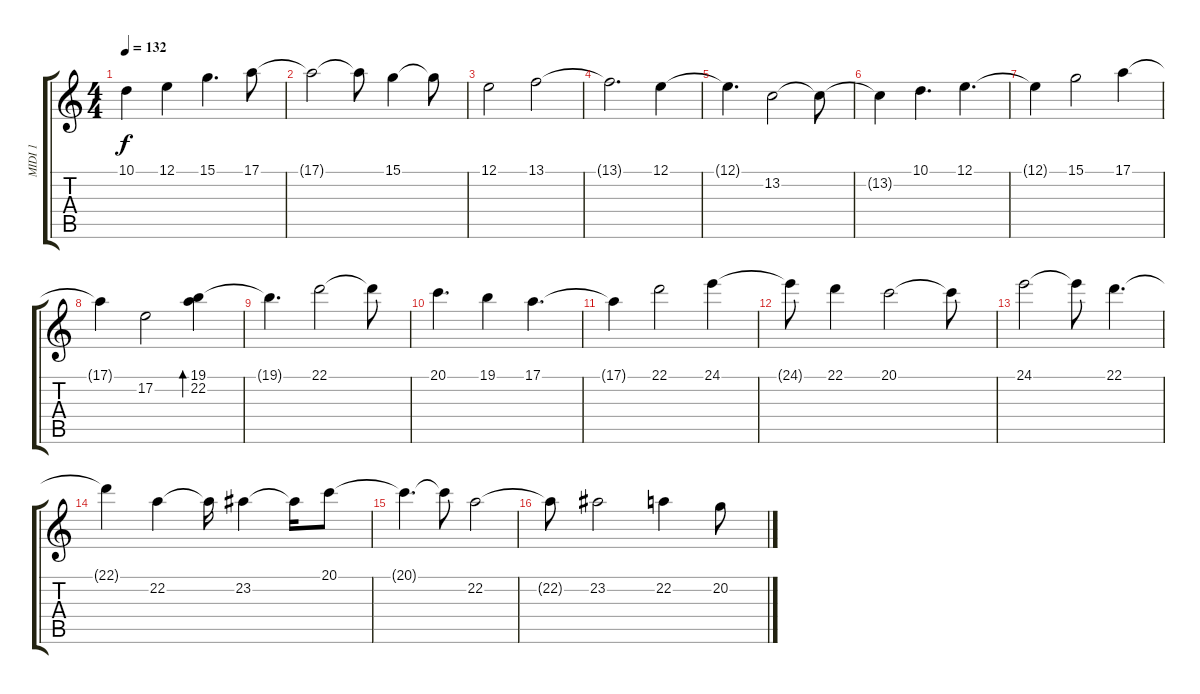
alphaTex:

\track ("MIDI 1" "MIDI 1") {solo instrument synthstrings1}
\staff {score tabs}
\tuning (E4 B3 G3 D3 A2 E2) {hide}
\ts (4 4)
\tempo 132
\clef g2
\ks c
10.1.4{dy f} 12.1.4 15.1.4{d} 17.1.8 |
17.1{t}.2 17.1{t}.8 15.1.4 15.1{t}.8 |
12.1.2 13.1.2 |
13.1{t}.2{d} 12.1.4 |
12.1{t}.4{d} 13.2.2 13.2{t}.8 |
13.2{t}.4 10.1.4{d} 12.1.4{d} |
12.1{t}.4 15.1.2 17.1.4 |
17.1{t}.4 17.2.2 (19.1 22.2).4{bd 480} |
19.1{t}.4{d} 22.1.2 22.1{t}.8 |
20.1.4{d} 19.1.4 17.1.4{d} |
17.1{t}.4 22.1.2 24.1.4 |
24.1{t}.8 22.1.4 20.1.2 20.1{t}.8 |
24.1.2 24.1{t}.8 22.1.4{d} |
22.1{t}.4 22.2.4 22.2{t}.16 23.2.4 23.2{t}.16 20.1.8 |
20.1{t}.4{d} 20.1{t}.8 22.2.2 |
22.2{t}.8 23.2.2 22.2.4 20.2.8
